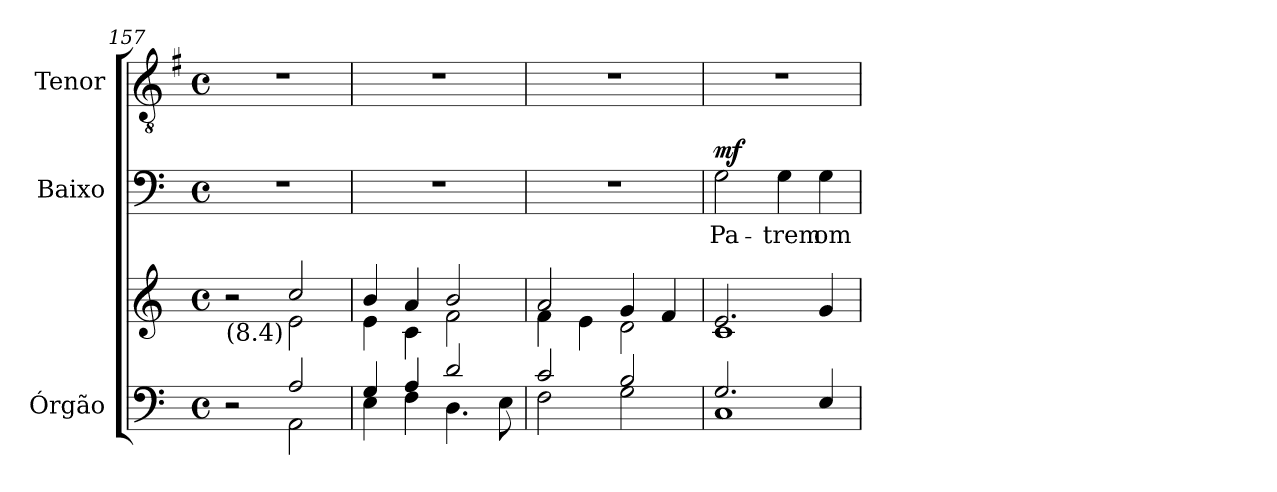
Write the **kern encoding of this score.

**kern	**kern	**kern	**text	**dynam	**kern
*part3	*part3	*part2	*part2	*part2	*part1
*staff4	*staff3	*staff2	*staff2	*staff2	*staff1
*I"Órgão	*	*I"Baixo	*	*	*I"Tenor
*I'Órg.	*	*	*	*	*I'Tr.
*clefF4	*clefG2	*clefF4	*	*	*clefGv2
*	*	*	*	*	*ITrd4c7
*k[]	*k[]	*k[]	*	*	*k[]
*C:	*C:	*C:	*	*	*C:
*M4/4	*M4/4	*M4/4	*	*	*M4/4
*met(c)	*met(c)	*met(c)	*	*	*met(c)
=157	=157	=157	=157	=157	=157
*^	*^	*	*	*	*
!	!	!LO:TX:b:t=(8.4)	!	!	!	!	!
2r	2ryy	2r	2ryy	1r	.	.	1r
2Ai/	2AAi\	2cci/	2ei\	.	.	.	.
=158	=158	=158	=158	=158	=158	=158	=158
4Gi/	4Ei\	4bi/	4ei\	1r	.	.	1r
4Ai/	4Fi\	4ai/	4ci\	.	.	.	.
2di/	4.Di\	2bi/	2fi\	.	.	.	.
.	8Ei\	.	.	.	.	.	.
=159	=159	=159	=159	=159	=159	=159	=159
2ci/	2Fi\	2ai/	4fi\	1r	.	.	1r
.	.	.	4ei\	.	.	.	.
2Bi/	2Gi\	4gi/	2di\	.	.	.	.
.	.	4fi/	.	.	.	.	.
!!LO:LB:g=z
=160	=160	=160	=160	=160	=160	=160	=160
!	!	!	!	!	!LO:LY:b:color=#000000	!	!
2.Gi/	1Ci	2.ei/	1ci	2Gi\	Pa-	mf	1r
!	!	!	!	!	!LO:LY:b:color=#000000	!	!
.	.	.	.	4Gi\	-trem	.	.
!	!	!	!	!	!LO:LY:b:color=#000000	!	!
4Ei/	.	4gi/	.	4Gi\	om-	.	.
*v	*v	*	*	*	*	*	*
*	*v	*v	*	*	*	*
=	=	=	=	=	=
*-	*-	*-	*-	*-	*-
